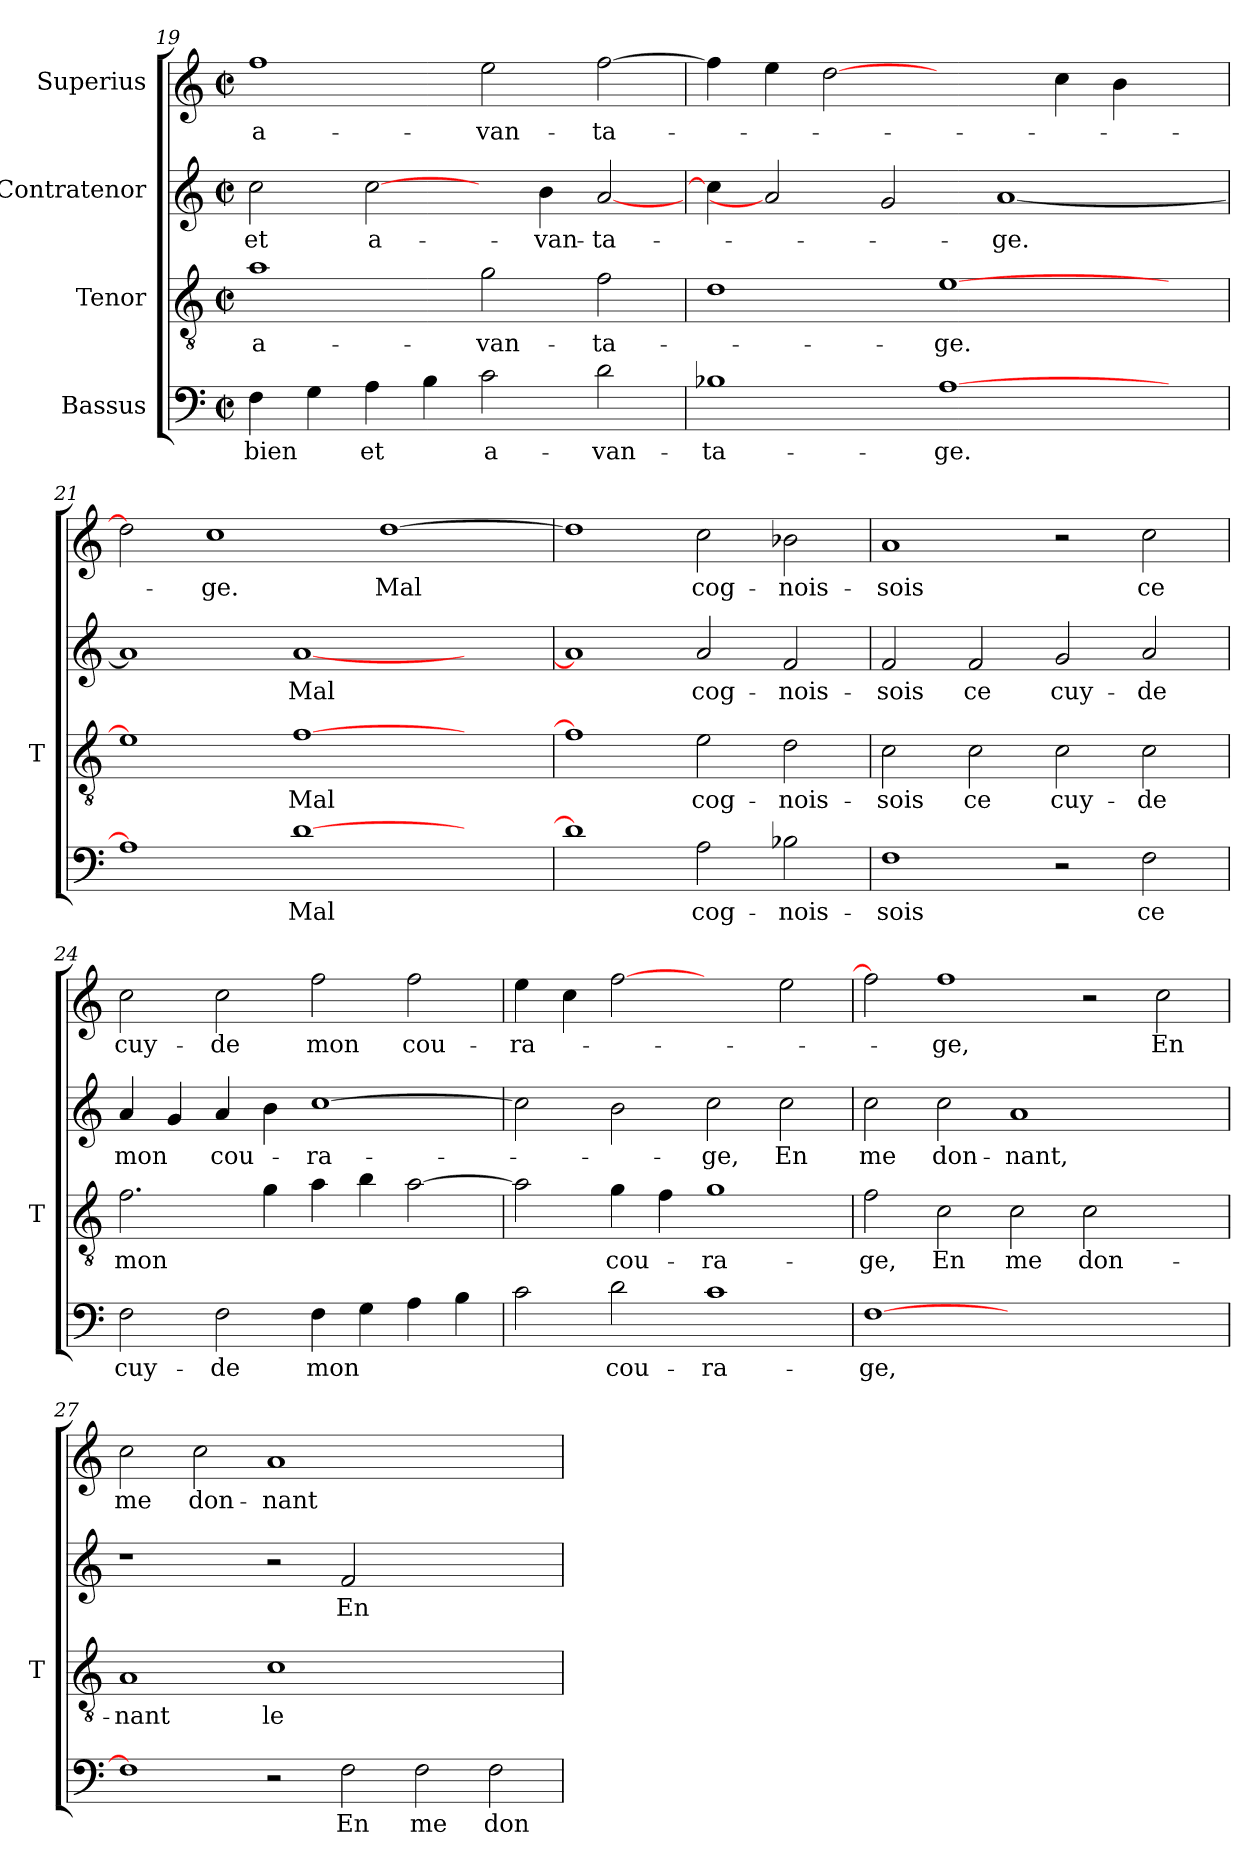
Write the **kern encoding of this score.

**kern	**text	**kern	**text	**kern	**text	**kern	**text
*part4	*part4	*part3	*part3	*part2	*part2	*part1	*part1
*staff4	*staff4	*staff3	*staff3	*staff2	*staff2	*staff1	*staff1
*I"Bassus	*	*I"Tenor	*	*I"Contratenor	*	*I"Superius	*
*	*	*I'T	*	*	*	*	*
*clefF4	*	*clefGv2	*	*clefG2	*	*clefG2	*
*k[]	*	*k[]	*	*k[]	*	*k[]	*
*C:	*	*C:	*	*C:	*	*C:	*
*M2/2	*	*M2/2	*	*M2/2	*	*M2/2	*
*met(c|)	*	*met(c|)	*	*met(c|)	*	*met(c|)	*
=19	=19	=19	=19	=19	=19	=19	=19
4F	-bien	1a	a-	2cc	-et	1ff	a-
4G	.	.	.	.	.	.	.
4A	-et	.	.	[2cc	a-	.	.
4B	.	.	.	.	.	.	.
2c	a-	2g	van-	4ryy	.	2ee	van-
.	.	.	.	4b	van-	.	.
2d	van-	2f	ta-	[2a	ta-	[2ff	ta-
=20	=20	=20	=20	=20	=20	=20	=20
1B-X	ta-	1d	.	4cc]	.	4ff]	.
.	.	.	.	2a]	.	4ee	.
.	.	.	.	.	.	[2dd	.
.	.	.	.	2g	.	.	.
[1A	-ge.	[1e	-ge.	.	.	2ryy	.
.	.	.	.	[1a	-ge.	.	.
.	.	.	.	.	.	4cc	.
.	.	.	.	.	.	4b	.
4ryy	.	4ryy	.	.	.	4ryy	.
=21	=21	=21	=21	=21	=21	=21	=21
1A]	.	1e]	.	1a]	.	2dd]	.
.	.	.	.	.	.	1cc	-ge.
[1d	-Mal	[1f	-Mal	[1a	-Mal	.	.
.	.	.	.	.	.	[1dd	-Mal
2ryy	.	2ryy	.	2ryy	.	.	.
=22	=22	=22	=22	=22	=22	=22	=22
1d]	.	1f]	.	1a]	.	1dd]	.
2A	cog-	2e	cog-	2a	cog-	2cc	cog-
2B-X	nois-	2d	nois-	2f	nois-	2b-X	nois-
!!LO:PB:g=z
=23	=23	=23	=23	=23	=23	=23	=23
1F	-sois	2c	-sois	2f	-sois	1a	-sois
.	.	2c	-ce	2f	-ce	.	.
2r	.	2c	cuy-	2g	cuy-	2r	.
2F	-ce	2c	-de	2a	-de	2cc	-ce
=24	=24	=24	=24	=24	=24	=24	=24
2F	cuy-	2.f	-mon	4a	-mon	2cc	cuy-
.	.	.	.	4g	.	.	.
2F	-de	.	.	4a	cou-	2cc	-de
.	.	4g	.	4b	.	.	.
4F	-mon	4a	.	[1cc	ra-	2ff	-mon
4G	.	4b	.	.	.	.	.
4A	.	[2a	.	.	.	2ff	cou-
4B	.	.	.	.	.	.	.
=25	=25	=25	=25	=25	=25	=25	=25
2c	.	2a]	.	2cc]	.	4ee	ra-
.	.	.	.	.	.	4cc	.
2d	cou-	4g	cou-	2b	.	[2ff	.
.	.	4f	.	.	.	.	.
1c	ra-	1g	ra-	2cc	-ge,	2ryy	.
.	.	.	.	2cc	-En	2ee	.
=26	=26	=26	=26	=26	=26	=26	=26
[1F	-ge,	2f	-ge,	2cc	-me	2ff]	.
.	.	2c	-En	2cc	don-	1ff	-ge,
1.ryy	.	2c	-me	1a	-nant,	.	.
.	.	2c	don-	.	.	2r	.
.	.	2ryy	.	2ryy	.	2cc	-En
=27	=27	=27	=27	=27	=27	=27	=27
1F]	.	1A	-nant	1r	.	2cc	-me
.	.	.	.	.	.	2cc	don-
2r	.	1c	-le	2r	.	1a	-nant
2F	-En	.	.	2f	-En	.	.
2F	-me	1ryy	.	1ryy	.	1ryy	.
2F	don-	.	.	.	.	.	.
=	=	=	=	=	=	=	=
*-	*-	*-	*-	*-	*-	*-	*-
